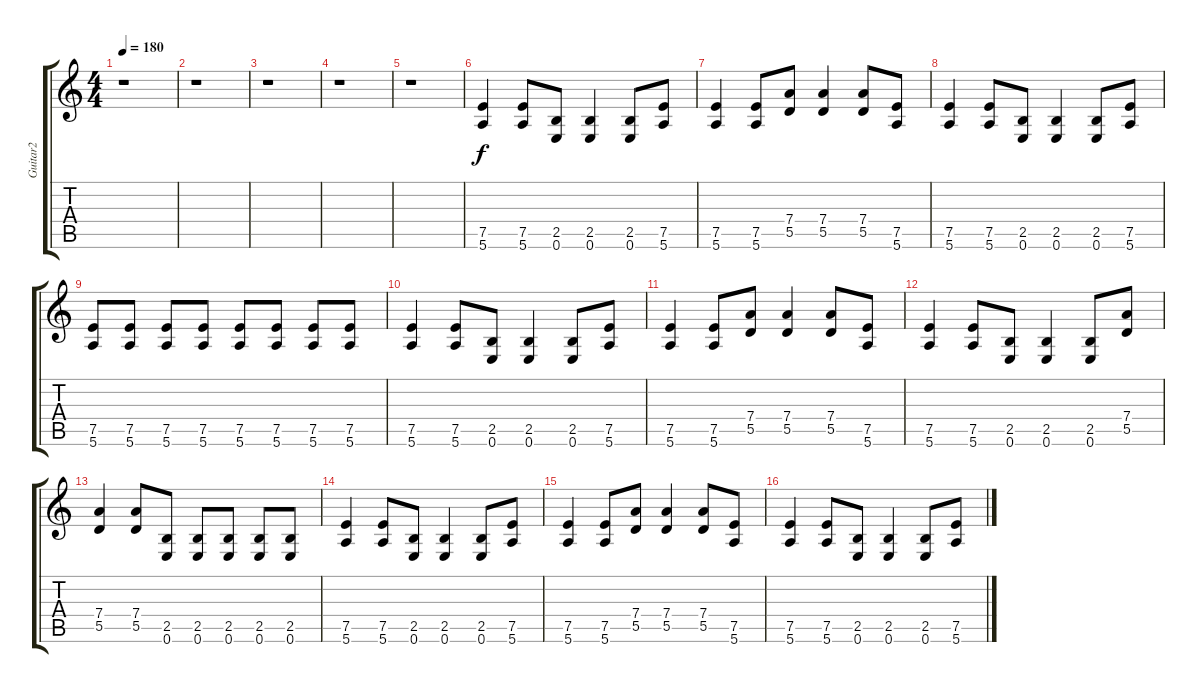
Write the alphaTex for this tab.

\track ("Guitar2" "Guitar2") {instrument distortionguitar}
\staff {score tabs}
\tuning (E4 B3 G3 D3 A2 E2) {hide}
\ts (4 4)
\tempo 180
\clef g2
\ks c
r.1{dy f instrument distortionguitar} |
r.1 |
r.1 |
r.1 |
r.1 |
(7.5 5.6).4 (7.5 5.6).8 (2.5 0.6).8 (2.5 0.6).4 (2.5 0.6).8 (7.5 5.6).8 |
(7.5 5.6).4 (7.5 5.6).8 (7.4 5.5).8 (7.4 5.5).4 (7.4 5.5).8 (7.5 5.6).8 |
(7.5 5.6).4 (7.5 5.6).8 (2.5 0.6).8 (2.5 0.6).4 (2.5 0.6).8 (7.5 5.6).8 |
(7.5 5.6).8 (7.5 5.6).8 (7.5 5.6).8 (7.5 5.6).8 (7.5 5.6).8 (7.5 5.6).8 (7.5 5.6).8 (7.5 5.6).8 |
(7.5 5.6).4 (7.5 5.6).8 (2.5 0.6).8 (2.5 0.6).4 (2.5 0.6).8 (7.5 5.6).8 |
(7.5 5.6).4 (7.5 5.6).8 (7.4 5.5).8 (7.4 5.5).4 (7.4 5.5).8 (7.5 5.6).8 |
(7.5 5.6).4 (7.5 5.6).8 (2.5 0.6).8 (2.5 0.6).4 (2.5 0.6).8 (7.4 5.5).8 |
(7.4 5.5).4 (7.4 5.5).8 (2.5 0.6).8 (2.5 0.6).8 (2.5 0.6).8 (2.5 0.6).8 (2.5 0.6).8 |
(7.5 5.6).4 (7.5 5.6).8 (2.5 0.6).8 (2.5 0.6).4 (2.5 0.6).8 (7.5 5.6).8 |
(7.5 5.6).4 (7.5 5.6).8 (7.4 5.5).8 (7.4 5.5).4 (7.4 5.5).8 (7.5 5.6).8 |
(7.5 5.6).4 (7.5 5.6).8 (2.5 0.6).8 (2.5 0.6).4 (2.5 0.6).8 (7.5 5.6).8
